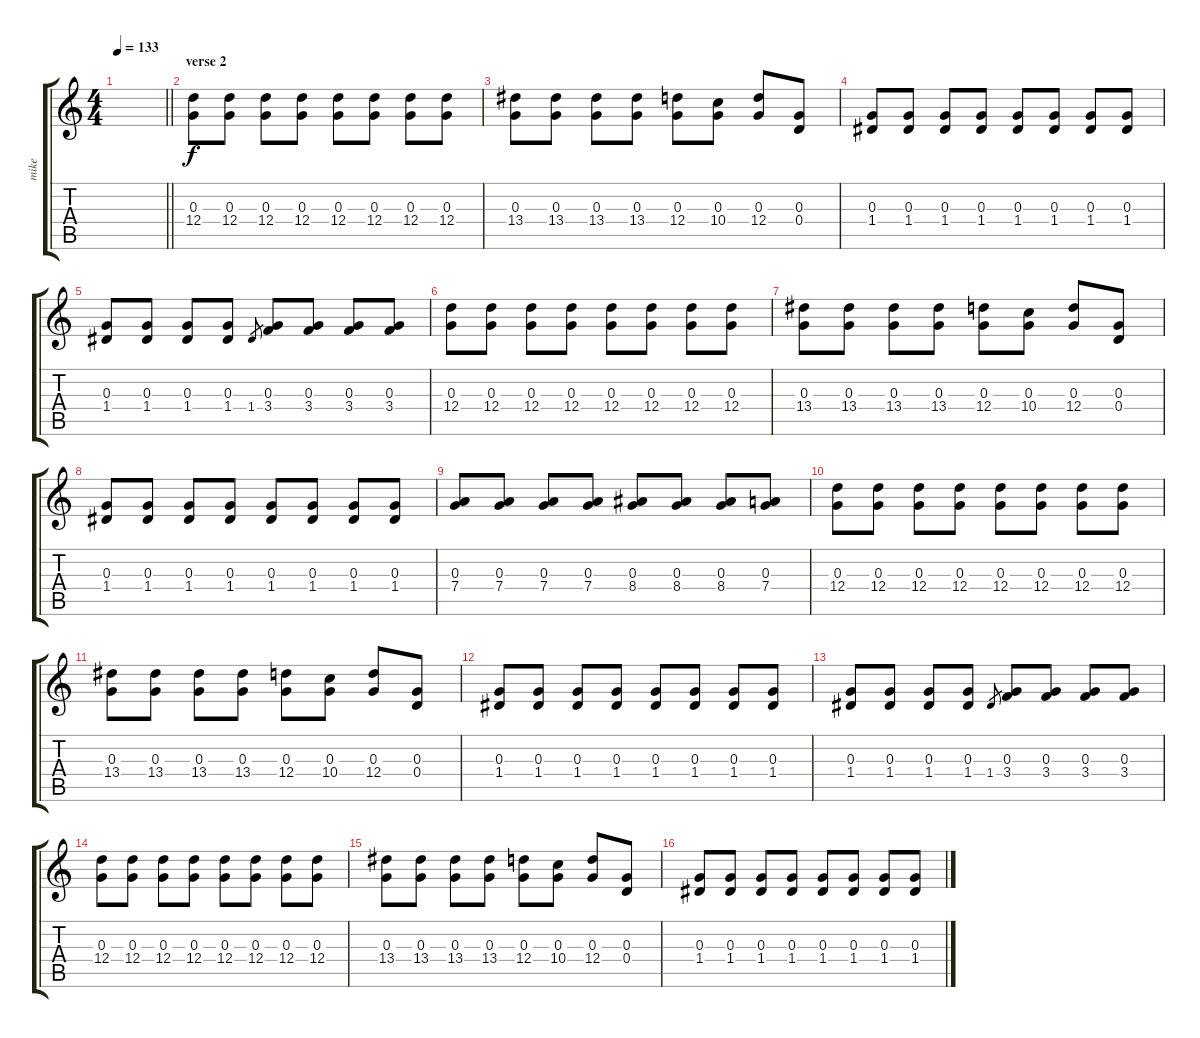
\track ("mike" "mike") {instrument electricguitarclean}
\staff {score tabs}
\tuning (E4 B3 G3 D3 A2 E2) {hide}
\ts (4 4)
\tempo 133
\clef g2
\barLineRight lightlight
\ks c
|
\section ("" "verse 2")
(0.3 12.4).8{volume 13 instrument electricguitarclean} (0.3 12.4).8 (0.3 12.4).8 (0.3 12.4).8 (0.3 12.4).8 (0.3 12.4).8 (0.3 12.4).8 (0.3 12.4).8 |
(0.3 13.4).8 (0.3 13.4).8 (0.3 13.4).8 (0.3 13.4).8 (0.3 12.4).8 (0.3 10.4).8 (0.3 12.4).8 (0.3 0.4).8 |
(0.3 1.4).8 (0.3 1.4).8 (0.3 1.4).8 (0.3 1.4).8 (0.3 1.4).8 (0.3 1.4).8 (0.3 1.4).8 (0.3 1.4).8 |
(0.3 1.4).8 (0.3 1.4).8 (0.3 1.4).8 (0.3 1.4).8 1.4.8{gr} (0.3 3.4).8 (0.3 3.4).8 (0.3 3.4).8 (0.3 3.4).8 |
(0.3 12.4).8{volume 13 instrument electricguitarclean} (0.3 12.4).8 (0.3 12.4).8 (0.3 12.4).8 (0.3 12.4).8 (0.3 12.4).8 (0.3 12.4).8 (0.3 12.4).8 |
(0.3 13.4).8 (0.3 13.4).8 (0.3 13.4).8 (0.3 13.4).8 (0.3 12.4).8 (0.3 10.4).8 (0.3 12.4).8 (0.3 0.4).8 |
(0.3 1.4).8 (0.3 1.4).8 (0.3 1.4).8 (0.3 1.4).8 (0.3 1.4).8 (0.3 1.4).8 (0.3 1.4).8 (0.3 1.4).8 |
(0.3 7.4).8 (0.3 7.4).8 (0.3 7.4).8 (0.3 7.4).8 (0.3 8.4).8 (0.3 8.4).8 (0.3 8.4).8 (0.3 7.4).8 |
(0.3 12.4).8{volume 13 instrument electricguitarclean} (0.3 12.4).8 (0.3 12.4).8 (0.3 12.4).8 (0.3 12.4).8 (0.3 12.4).8 (0.3 12.4).8 (0.3 12.4).8 |
(0.3 13.4).8 (0.3 13.4).8 (0.3 13.4).8 (0.3 13.4).8 (0.3 12.4).8 (0.3 10.4).8 (0.3 12.4).8 (0.3 0.4).8 |
(0.3 1.4).8 (0.3 1.4).8 (0.3 1.4).8 (0.3 1.4).8 (0.3 1.4).8 (0.3 1.4).8 (0.3 1.4).8 (0.3 1.4).8 |
(0.3 1.4).8 (0.3 1.4).8 (0.3 1.4).8 (0.3 1.4).8 1.4.8{gr} (0.3 3.4).8 (0.3 3.4).8 (0.3 3.4).8 (0.3 3.4).8 |
(0.3 12.4).8{volume 13 instrument electricguitarclean} (0.3 12.4).8 (0.3 12.4).8 (0.3 12.4).8 (0.3 12.4).8 (0.3 12.4).8 (0.3 12.4).8 (0.3 12.4).8 |
(0.3 13.4).8 (0.3 13.4).8 (0.3 13.4).8 (0.3 13.4).8 (0.3 12.4).8 (0.3 10.4).8 (0.3 12.4).8 (0.3 0.4).8 |
(0.3 1.4).8 (0.3 1.4).8 (0.3 1.4).8 (0.3 1.4).8 (0.3 1.4).8 (0.3 1.4).8 (0.3 1.4).8 (0.3 1.4).8
